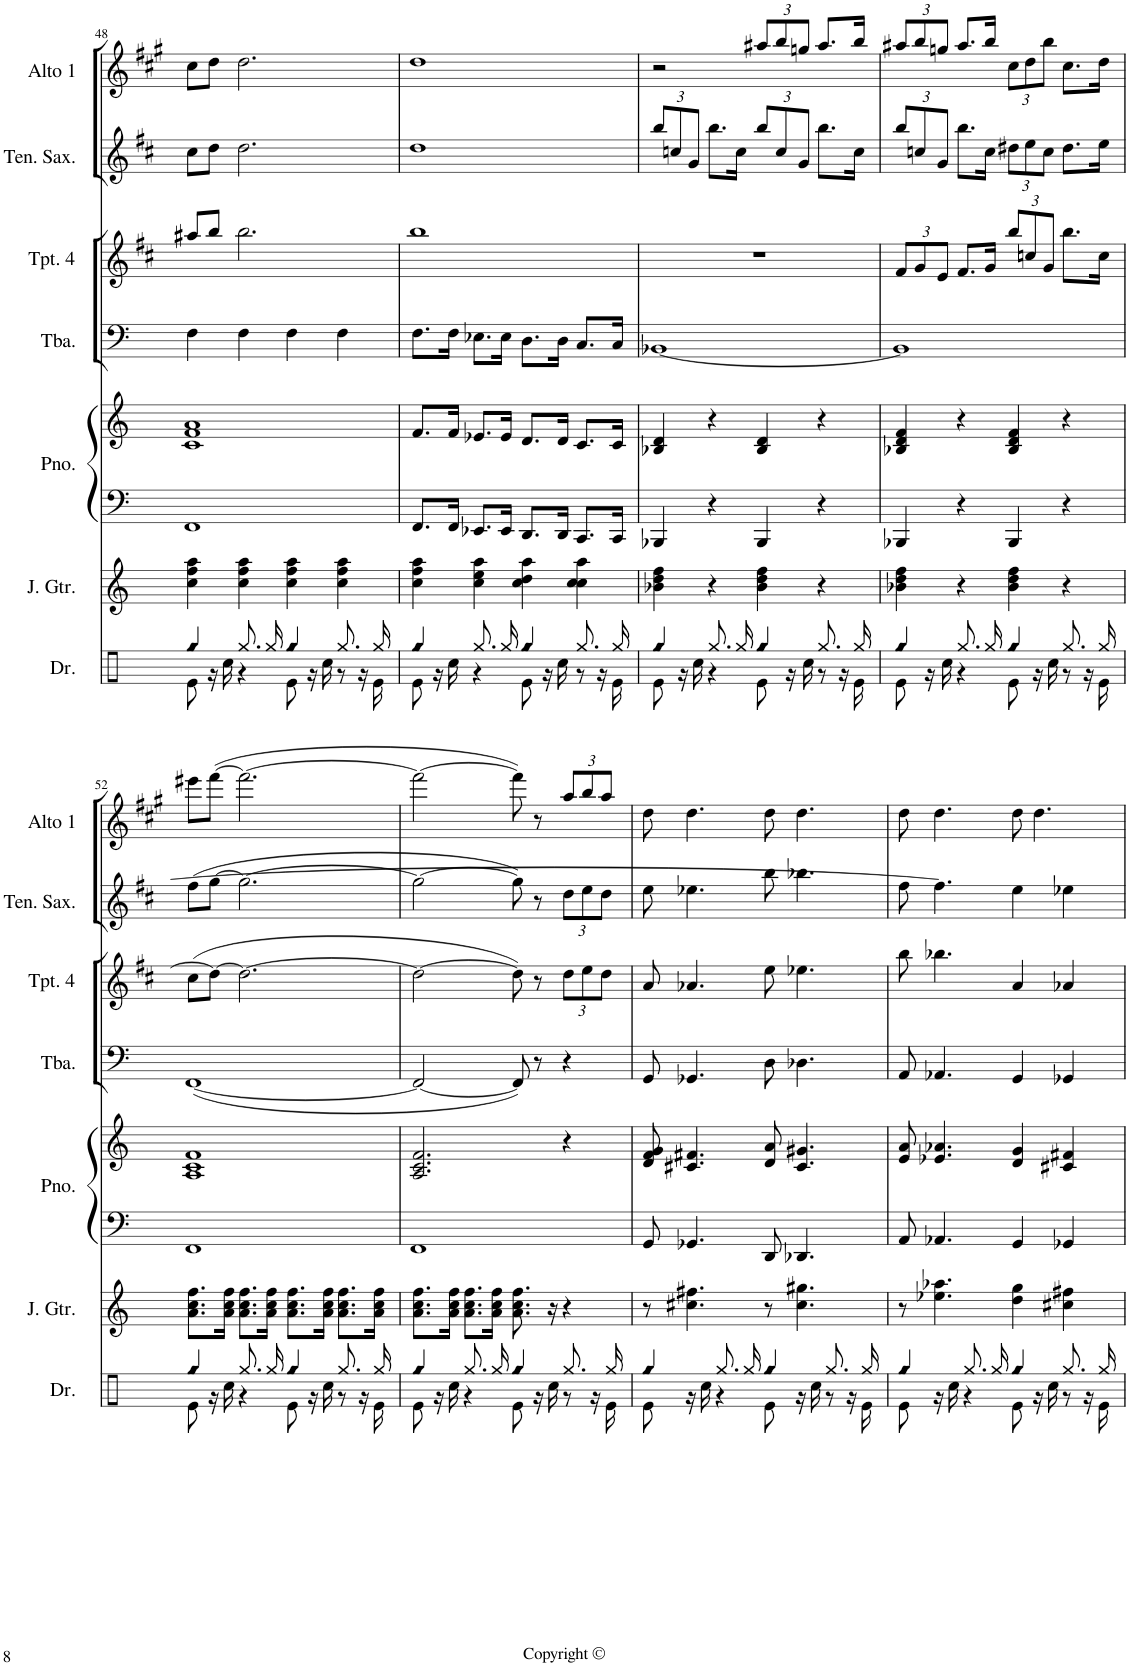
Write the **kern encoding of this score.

**kern	**kern	**kern	**kern	**kern	**kern	**kern	**kern
*part7	*part6	*part5	*part5	*part4	*part3	*part2	*part1
*staff8	*staff7	*staff6	*staff5	*staff4	*staff3	*staff2	*staff1
*I"Drums	*I"Jazz Guitar	*I"Piano	*	*I"Tuba	*I"Trumpet	*I"Tenor	*I"Alto
*I'Dr.	*I'J. Gtr.	*I'Pno.	*	*I'Tba.	*I'Tpt. 4	*	*I'Alto 1
!!LO:PB:g=z
*clefX	*clefG2	*clefF4	*clefG2	*clefF4	*clefG2	*clefG2	*clefG2
*	*	*	*	*	*Trd1c2	*Trd1c2	*Trd5c9
*k[]	*k[]	*k[]	*k[]	*k[]	*k[f#c#]	*k[f#c#]	*k[f#c#g#]
*M4/4	*M4/4	*M4/4	*M4/4	*M4/4	*M4/4	*M4/4	*M4/4
=48	=48	=48	=48	=48	=48	=48	=48
!LO:N:head=diamond	!	!	!	!	!	!	!
*^	*	*	*	*	*	*	*
4gg/	8e\	4cc\ 4ff\ 4aa\	1FF	1c 1f 1a	4F\	8a#X/L	8cc#\L	8cc#\L
.	16r	.	.	.	.	8bb/J	8dd\J	8dd\J
.	16cc\	.	.	.	.	.	.	.
8.gg/L	4r	4cc\ 4ff\ 4aa\	.	.	4F\	2.bb\	2.dd\	2.dd\
16gg/Jk	.	.	.	.	.	.	.	.
!LO:N:head=diamond	!	!	!	!	!	!	!	!
4gg/	8e\	4cc\ 4ff\ 4aa\	.	.	4F\	.	.	.
.	16r	.	.	.	.	.	.	.
.	16cc\	.	.	.	.	.	.	.
8.gg/L	8r	4cc\ 4ff\ 4aa\	.	.	4F\	.	.	.
.	16r	.	.	.	.	.	.	.
16gg/Jk	16e\	.	.	.	.	.	.	.
=49	=49	=49	=49	=49	=49	=49	=49	=49
!LO:N:head=diamond	!	!	!	!	!	!	!	!
4gg/	8e\	4cc\ 4ff\ 4aa\	8.FF/L	8.f/L	8.F\L	1bb	1dd	1dd
.	16r	.	.	.	.	.	.	.
.	16cc\	.	16FF/Jk	16f/Jk	16F\Jk	.	.	.
8.gg/L	4r	4cc\ 4ee\ 4aa\	8.EE-X/L	8.e-X/L	8.E-X\L	.	.	.
16gg/Jk	.	.	16EE-/Jk	16e-/Jk	16E-\Jk	.	.	.
!LO:N:head=diamond	!	!	!	!	!	!	!	!
4gg/	8e\	4cc\ 4dd\ 4aa\	8.DD/L	8.d/L	8.D\L	.	.	.
.	16r	.	.	.	.	.	.	.
.	16cc\	.	16DD/Jk	16d/Jk	16D\Jk	.	.	.
8.gg/L	8r	4cc\ 4cc\ 4aa\	8.CC/L	8.c/L	8.C/L	.	.	.
.	16r	.	.	.	.	.	.	.
16gg/Jk	16e\	.	16CC/Jk	16c/Jk	16C/Jk	.	.	.
=50	=50	=50	=50	=50	=50	=50	=50	=50
!LO:N:head=diamond	!	!	!	!	!	!	!	!
*	*	*	*	*	*	*	*Xbrackettup	*
4gg/	8e\	4b-X\ 4dd\ 4ff\	4BBB-X/	4B-X/ 4d/	[1BB-X	1r	12bb/L	2r
.	.	.	.	.	.	.	12ccn/	.
.	16r	.	.	.	.	.	.	.
.	.	.	.	.	.	.	12g/J	.
.	16cc\	.	.	.	.	.	.	.
8.gg/L	4r	4r	4r	4r	.	.	8.bb\L	.
16gg/Jk	.	.	.	.	.	.	16cc\Jk	.
!LO:N:head=diamond	!	!	!	!	!	!	!	!
*	*	*	*	*	*	*	*	*Xbrackettup
4gg/	8e\	4b-\ 4dd\ 4ff\	4BBB-/	4B-/ 4d/	.	.	12bb/L	12aa#X/L
.	.	.	.	.	.	.	12cc/	12bb/
.	16r	.	.	.	.	.	.	.
.	.	.	.	.	.	.	12g/J	12ggn/J
.	16cc\	.	.	.	.	.	.	.
8.gg/L	8r	4r	4r	4r	.	.	8.bb\L	8.aa#/L
.	16r	.	.	.	.	.	.	.
16gg/Jk	16e\	.	.	.	.	.	16cc\Jk	16bb/Jk
=51	=51	=51	=51	=51	=51	=51	=51	=51
!LO:N:head=diamond	!	!	!	!	!	!	!	!
*	*	*	*	*	*	*Xbrackettup	*	*
4gg/	8e\	4b-X\ 4dd\ 4ff\	4BBB-X/	4B-X/ 4d/ 4f/	1BB-]	12f#/L	12bb/L	12aa#X/L
.	.	.	.	.	.	12g/	12ccn/	12bb/
.	16r	.	.	.	.	.	.	.
.	.	.	.	.	.	12e/J	12g/J	12ggn/J
.	16cc\	.	.	.	.	.	.	.
8.gg/L	4r	4r	4r	4r	.	8.f#/L	8.bb\L	8.aa#/L
16gg/Jk	.	.	.	.	.	16g/Jk	16cc\Jk	16bb/Jk
!LO:N:head=diamond	!	!	!	!	!	!	!	!
4gg/	8e\	4b-\ 4dd\ 4ff\	4BBB-/	4B-/ 4d/ 4f/	.	12bb/L	12dd#X\L	12cc#\L
.	.	.	.	.	.	12ccn/	12ee\	12dd\
.	16r	.	.	.	.	.	.	.
.	.	.	.	.	.	12g/J	12cc\J	12bb\J
.	16cc\	.	.	.	.	.	.	.
8.gg/L	8r	4r	4r	4r	.	8.bb\L	8.dd#\L	8.cc#\L
.	16r	.	.	.	.	.	.	.
16gg/Jk	16e\	.	.	.	.	16cc\Jk	16ee\Jk	16dd\Jk
!!LO:LB:g=z
=52	=52	=52	=52	=52	=52	=52	=52	=52
!LO:N:head=diamond	!	!	!	!	!	!	!	!
4gg/	8e\	8.a\ 8.cc\ 8.ff\L	1FF	1A 1c 1f	([1FF	(8cc#\L	(8ff#\L	8eee#X\L
.	16r	.	.	.	.	8dd\J_	[8gg\J	([8fff#\J
.	16cc\	16a\ 16cc\ 16ff\Jk	.	.	.	.	.	.
8.gg/L	4r	8.a\ 8.cc\ 8.ff\L	.	.	.	2.dd\_	2.gg\_	2.fff#\_
16gg/Jk	.	16a\ 16cc\ 16ff\Jk	.	.	.	.	.	.
!LO:N:head=diamond	!	!	!	!	!	!	!	!
4gg/	8e\	8.a\ 8.cc\ 8.ff\L	.	.	.	.	.	.
.	16r	.	.	.	.	.	.	.
.	16cc\	16a\ 16cc\ 16ff\Jk	.	.	.	.	.	.
8.gg/L	8r	8.a\ 8.cc\ 8.ff\L	.	.	.	.	.	.
.	16r	.	.	.	.	.	.	.
16gg/Jk	16e\	16a\ 16cc\ 16ff\Jk	.	.	.	.	.	.
=53	=53	=53	=53	=53	=53	=53	=53	=53
!LO:N:head=diamond	!	!	!	!	!	!	!	!
4gg/	8e\	8.a\ 8.cc\ 8.ff\L	1FF	2.A/ 2.c/ 2.f/	2FF/_	2dd\_	2gg\_	2fff#\_
.	16r	.	.	.	.	.	.	.
.	16cc\	16a\ 16cc\ 16ff\Jk	.	.	.	.	.	.
8.gg/L	4r	8.a\ 8.cc\ 8.ff\L	.	.	.	.	.	.
16gg/Jk	.	16a\ 16cc\ 16ff\Jk	.	.	.	.	.	.
!LO:N:head=diamond	!	!	!	!	!	!	!	!
4gg/	8e\	8.a\ 8.cc\ 8.ff\	.	.	8FF/])	8dd\])	8gg\])	8fff#\])
.	16r	.	.	.	8r	8r	8r	8r
.	16cc\	16r	.	.	.	.	.	.
8.gg/L	8r	4r	.	4r	4r	12dd\L	12dd\L	12aa/L
.	.	.	.	.	.	12ee\	12ee\	12bb/
.	16r	.	.	.	.	.	.	.
.	.	.	.	.	.	12dd\J	12dd\J	12aa/J
16gg/Jk	16e\	.	.	.	.	.	.	.
=54	=54	=54	=54	=54	=54	=54	=54	=54
!LO:N:head=diamond	!	!	!	!	!	!	!	!
4gg/	8e\	8r	8GG/	8d/ 8f/ 8g/	8GG/	8a/	8ee\	8dd\
.	16r	4.cc#X\ 4.ff#X\	4.GG-X/	4.c#X/ 4.f#X/	4.GG-X/	4.a-X/	4.ee-X\	4.dd\
.	16cc\	.	.	.	.	.	.	.
8.gg/L	4r	.	.	.	.	.	.	.
16gg/Jk	.	.	.	.	.	.	.	.
!LO:N:head=diamond	!	!	!	!	!	!	!	!
4gg/	8e\	8r	8DD/	8d/ 8a/	8D\	8ee\	8bb\	8dd\
.	16r	4.cc#\ 4.gg#X\	4.DD-X/	4.c#/ 4.g#X/	4.D-X\	4.ee-X\	4.bb-X\	4.dd\
.	16cc\	.	.	.	.	.	.	.
8.gg/L	8r	.	.	.	.	.	.	.
.	16r	.	.	.	.	.	.	.
16gg/Jk	16e\	.	.	.	.	.	.	.
=55	=55	=55	=55	=55	=55	=55	=55	=55
!LO:N:head=diamond	!	!	!	!	!	!	!	!
4gg/	8e\	8r	8AA/	8e/ 8a/	8AA/	8bb\	8ff#\	8dd\
.	16r	4.ee-X\ 4.aa-X\	4.AA-X/	4.e-X/ 4.a-X/	4.AA-X/	4.bb-X\	4.ff\]	4.dd\
.	16cc\	.	.	.	.	.	.	.
8.gg/L	4r	.	.	.	.	.	.	.
16gg/Jk	.	.	.	.	.	.	.	.
!LO:N:head=diamond	!	!	!	!	!	!	!	!
4gg/	8e\	4dd\ 4gg\	4GG/	4d/ 4g/	4GG/	4a/	4ee\	8dd\
.	16r	.	.	.	.	.	.	4.dd\
.	16cc\	.	.	.	.	.	.	.
8.gg/L	8r	4cc#X\ 4ff#X\	4GG-X/	4c#X/ 4f#X/	4GG-X/	4a-X/	4ee-X\	.
.	16r	.	.	.	.	.	.	.
16gg/Jk	16e\	.	.	.	.	.	.	.
*v	*v	*	*	*	*	*	*	*
=	=	=	=	=	=	=	=
*-	*-	*-	*-	*-	*-	*-	*-
